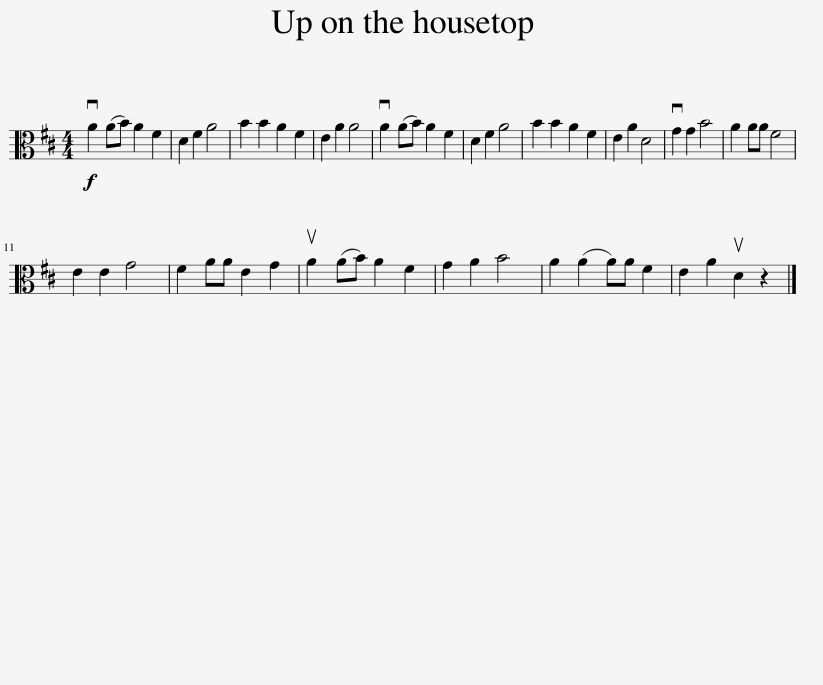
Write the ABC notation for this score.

X:1
L:1/8
M:4/4
I:linebreak $
K:D
V:1 alto
V:1
!f! vA2 (AB) A2 F2 | D2 F2 A4 | B2 B2 A2 F2 | E2 A2 A4 | vA2 (AB) A2 F2 | %5
 D2 F2 A4 | B2 B2 A2 F2 | E2 A2 D4 | vG2 G2 B4 | A2 AA F4 |$ %10
 E2 E2 G4 | F2 AA E2 G2 | uA2 (AB) A2 F2 | G2 A2 B4 | A2 (A2 A)A F2 | %15
 E2 A2 uD2 z2 |] %16
